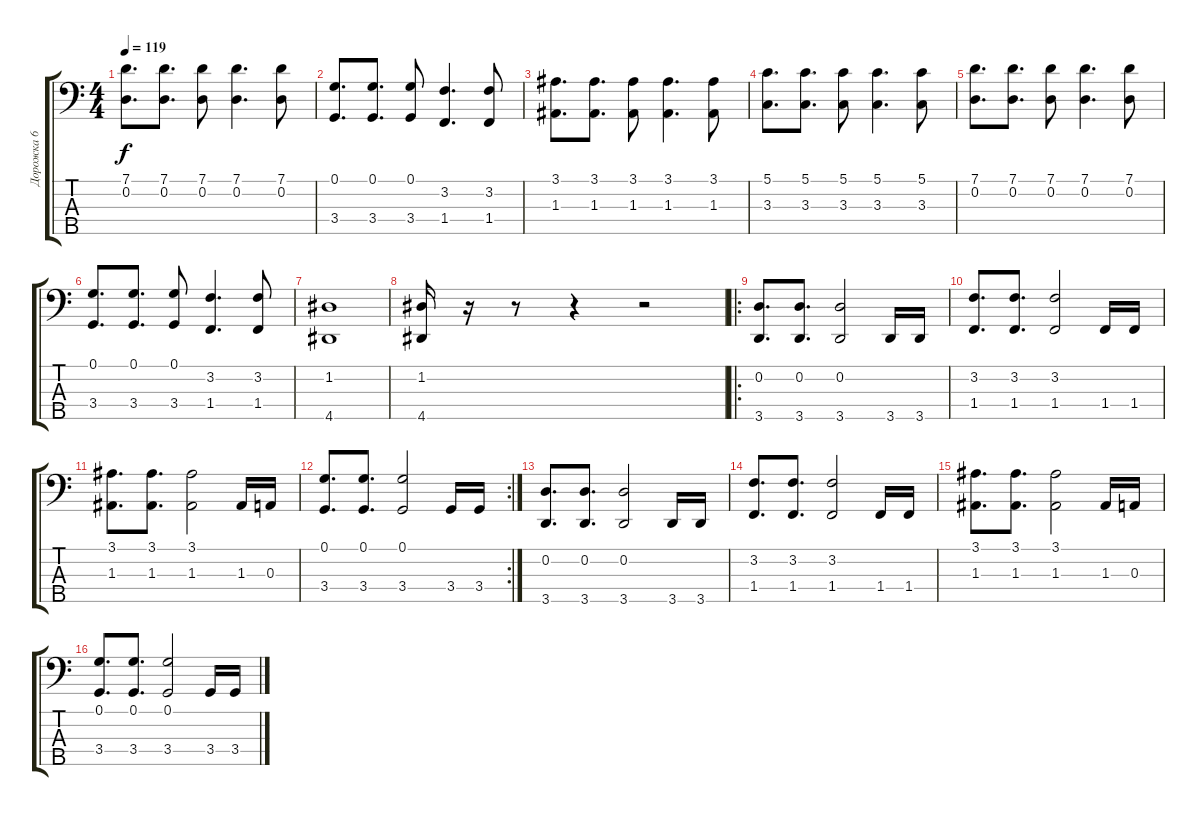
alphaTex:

\track ("Дорожка 6" "Дорожка 6") {instrument synthbass2}
\staff {score tabs}
\tuning (G2 D2 A1 E1 B0) {hide}
\ts (4 4)
\tempo 119
\clef f4
\ks c
(7.1 0.2).8{d dy f} (7.1 0.2).8{d} (7.1 0.2).8 (7.1 0.2).4{d} (7.1 0.2).8 |
(0.1 3.4).8{d} (0.1 3.4).8{d} (0.1 3.4).8 (3.2 1.4).4{d} (3.2 1.4).8 |
(3.1 1.3).8{d} (3.1 1.3).8{d} (3.1 1.3).8 (3.1 1.3).4{d} (3.1 1.3).8 |
(5.1 3.3).8{d} (5.1 3.3).8{d} (5.1 3.3).8 (5.1 3.3).4{d} (5.1 3.3).8 |
(7.1 0.2).8{d} (7.1 0.2).8{d} (7.1 0.2).8 (7.1 0.2).4{d} (7.1 0.2).8 |
(0.1 3.4).8{d} (0.1 3.4).8{d} (0.1 3.4).8 (3.2 1.4).4{d} (3.2 1.4).8 |
(1.2 4.5).1 |
(1.2 4.5).16 r.16 r.8 r.4 r.2 |
\ro
(0.2 3.5).8{d} (0.2 3.5).8{d} (0.2 3.5).2 3.5.16 3.5.16 |
(3.2 1.4).8{d} (3.2 1.4).8{d} (3.2 1.4).2 1.4.16 1.4.16 |
(3.1 1.3).8{d} (3.1 1.3).8{d} (3.1 1.3).2 1.3.16 0.3.16 |
\rc 2
(0.1 3.4).8{d} (0.1 3.4).8{d} (0.1 3.4).2 3.4.16 3.4.16 |
(0.2 3.5).8{d} (0.2 3.5).8{d} (0.2 3.5).2 3.5.16 3.5.16 |
(3.2 1.4).8{d} (3.2 1.4).8{d} (3.2 1.4).2 1.4.16 1.4.16 |
(3.1 1.3).8{d} (3.1 1.3).8{d} (3.1 1.3).2 1.3.16 0.3.16 |
(0.1 3.4).8{d} (0.1 3.4).8{d} (0.1 3.4).2 3.4.16 3.4.16
